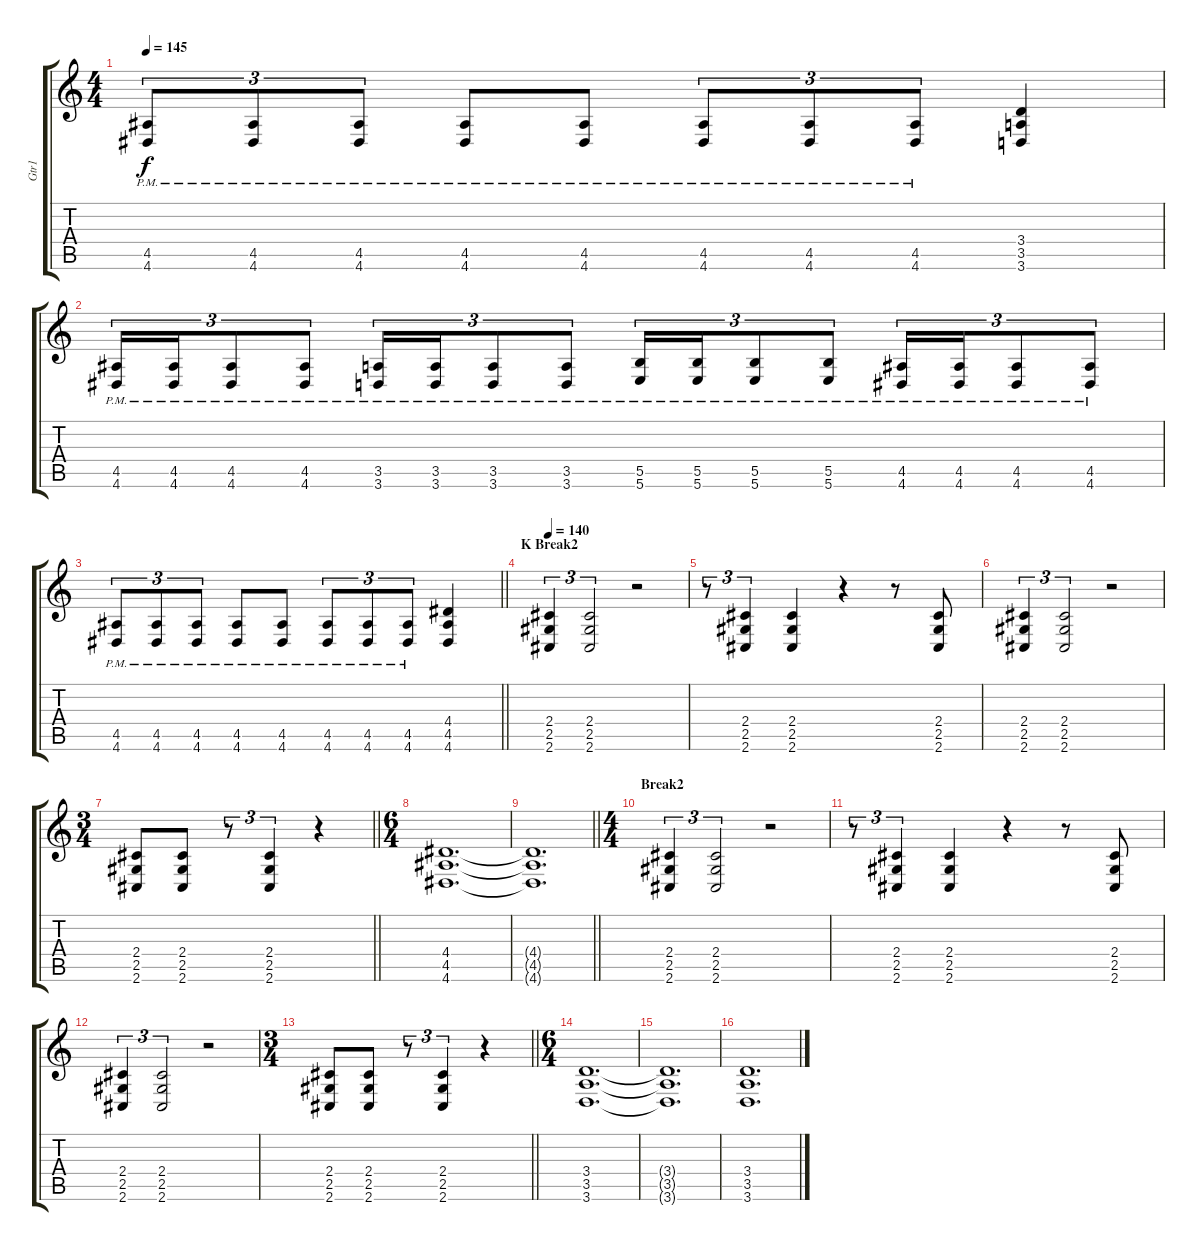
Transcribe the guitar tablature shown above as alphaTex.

\track ("Gtr1" "Gtr1") {instrument distortionguitar}
\staff {score tabs}
\tuning (Db4 Ab3 E3 B2 Gb2 B1) {hide}
\ts (4 4)
\tempo 145
\clef g2
\ks c
(4.5{pm} 4.6{pm}).8{tu (3 2) dy f} (4.5{pm} 4.6{pm}).8{tu (3 2) beam merge} (4.5{pm} 4.6{pm}).8{tu (3 2)} (4.5{pm} 4.6{pm}).8 (4.5{pm} 4.6{pm}).8 (4.5{pm} 4.6{pm}).8{tu (3 2) beam merge} (4.5{pm} 4.6{pm}).8{tu (3 2)} (4.5{pm} 4.6{pm}).8{tu (3 2)} (3.4 3.5 3.6).4 |
(4.5{pm} 4.6{pm}).16{tu (3 2)} (4.5{pm} 4.6{pm}).16{tu (3 2)} (4.5{pm} 4.6{pm}).8{tu (3 2)} (4.5{pm} 4.6{pm}).8{tu (3 2)} (3.5{pm} 3.6{pm}).16{tu (3 2)} (3.5{pm} 3.6{pm}).16{tu (3 2)} (3.5{pm} 3.6{pm}).8{tu (3 2)} (3.5{pm} 3.6{pm}).8{tu (3 2)} (5.5{pm} 5.6{pm}).16{tu (3 2)} (5.5{pm} 5.6{pm}).16{tu (3 2)} (5.5{pm} 5.6{pm}).8{tu (3 2)} (5.5{pm} 5.6{pm}).8{tu (3 2)} (4.5{pm} 4.6{pm}).16{tu (3 2)} (4.5{pm} 4.6{pm}).16{tu (3 2)} (4.5{pm} 4.6{pm}).8{tu (3 2)} (4.5{pm} 4.6{pm}).8{tu (3 2)} |
\barLineRight lightlight
(4.5{pm} 4.6{pm}).8{tu (3 2)} (4.5{pm} 4.6{pm}).8{tu (3 2)} (4.5{pm} 4.6{pm}).8{tu (3 2)} (4.5{pm} 4.6{pm}).8 (4.5{pm} 4.6{pm}).8 (4.5{pm} 4.6{pm}).8{tu (3 2)} (4.5{pm} 4.6{pm}).8{tu (3 2)} (4.5{pm} 4.6{pm}).8{tu (3 2)} (4.4 4.5 4.6).4 |
\section ("" "K Break2")
\tempo 140
(2.4 2.5 2.6).4{tu (3 2)} (2.4 2.5 2.6).2{tu (3 2)} r.2 |
r.8{tu (3 2)} (2.4 2.5 2.6).4{tu (3 2)} (2.4 2.5 2.6).4 r.4 r.8 (2.4 2.5 2.6).8 |
(2.4 2.5 2.6).4{tu (3 2)} (2.4 2.5 2.6).2{tu (3 2)} r.2 |
\ts (3 4)
\barLineRight lightlight
(2.4 2.5 2.6).8 (2.4 2.5 2.6).8 r.8{tu (3 2)} (2.4 2.5 2.6).4{tu (3 2)} r.4 |
\ts (6 4)
(4.4 4.5 4.6).1{d} |
\barLineRight lightlight
(4.4{t} 4.5{t} 4.6{t}).1{d} |
\ts (4 4)
\section ("" "Break2")
(2.4 2.5 2.6).4{tu (3 2)} (2.4 2.5 2.6).2{tu (3 2)} r.2 |
r.8{tu (3 2)} (2.4 2.5 2.6).4{tu (3 2)} (2.4 2.5 2.6).4 r.4 r.8 (2.4 2.5 2.6).8 |
(2.4 2.5 2.6).4{tu (3 2)} (2.4 2.5 2.6).2{tu (3 2)} r.2 |
\ts (3 4)
\barLineRight lightlight
(2.4 2.5 2.6).8 (2.4 2.5 2.6).8 r.8{tu (3 2)} (2.4 2.5 2.6).4{tu (3 2)} r.4 |
\ts (6 4)
(3.4 3.5 3.6).1{d} |
(3.4{t} 3.5{t} 3.6{t}).1{d} |
(3.4 3.5 3.6).1{d}
